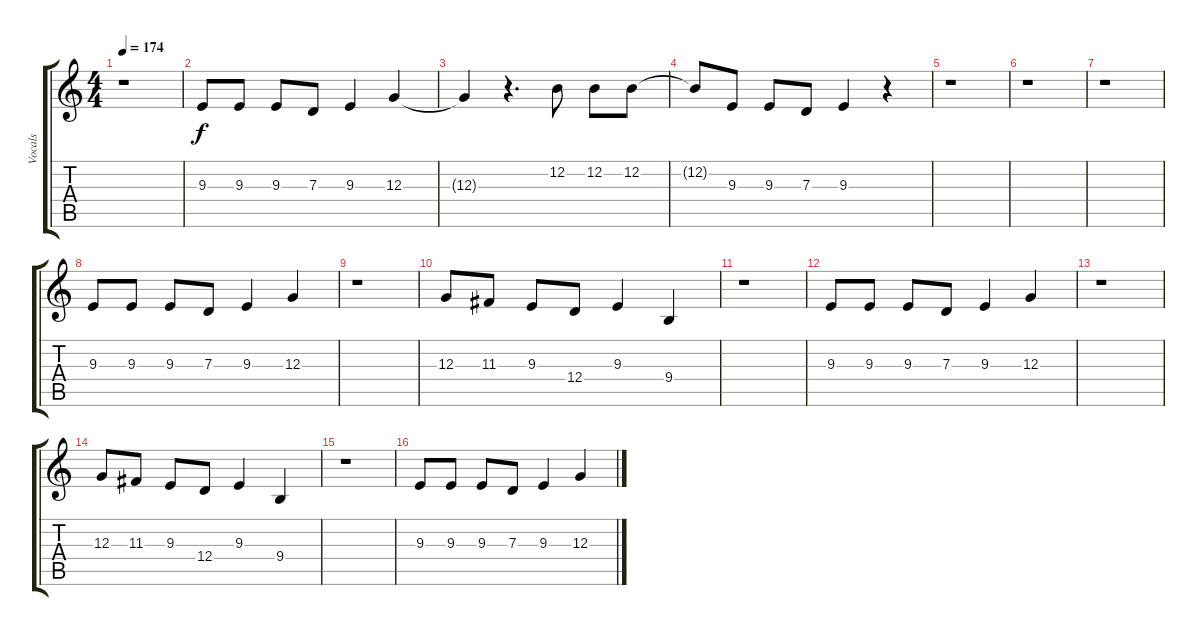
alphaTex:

\track ("Vocals" "Vocals") {instrument stringensemble1}
\staff {score tabs}
\tuning (E4 B3 G3 D3 A2 E2) {hide}
\ts (4 4)
\tempo 174
\clef g2
\ks c
r.1{dy f} |
9.3.8 9.3.8 9.3.8 7.3.8 9.3.4 12.3.4 |
12.3{t}.4 r.4{d} 12.2.8 12.2.8 12.2.8 |
12.2{t}.8 9.3.8 9.3.8 7.3.8 9.3.4 r.4 |
r.1 |
r.1 |
r.1 |
9.3.8 9.3.8 9.3.8 7.3.8 9.3.4 12.3.4 |
r.1 |
12.3.8 11.3.8 9.3.8 12.4.8 9.3.4 9.4.4 |
r.1 |
9.3.8 9.3.8 9.3.8 7.3.8 9.3.4 12.3.4 |
r.1 |
12.3.8 11.3.8 9.3.8 12.4.8 9.3.4 9.4.4 |
r.1 |
9.3.8 9.3.8 9.3.8 7.3.8 9.3.4 12.3.4
